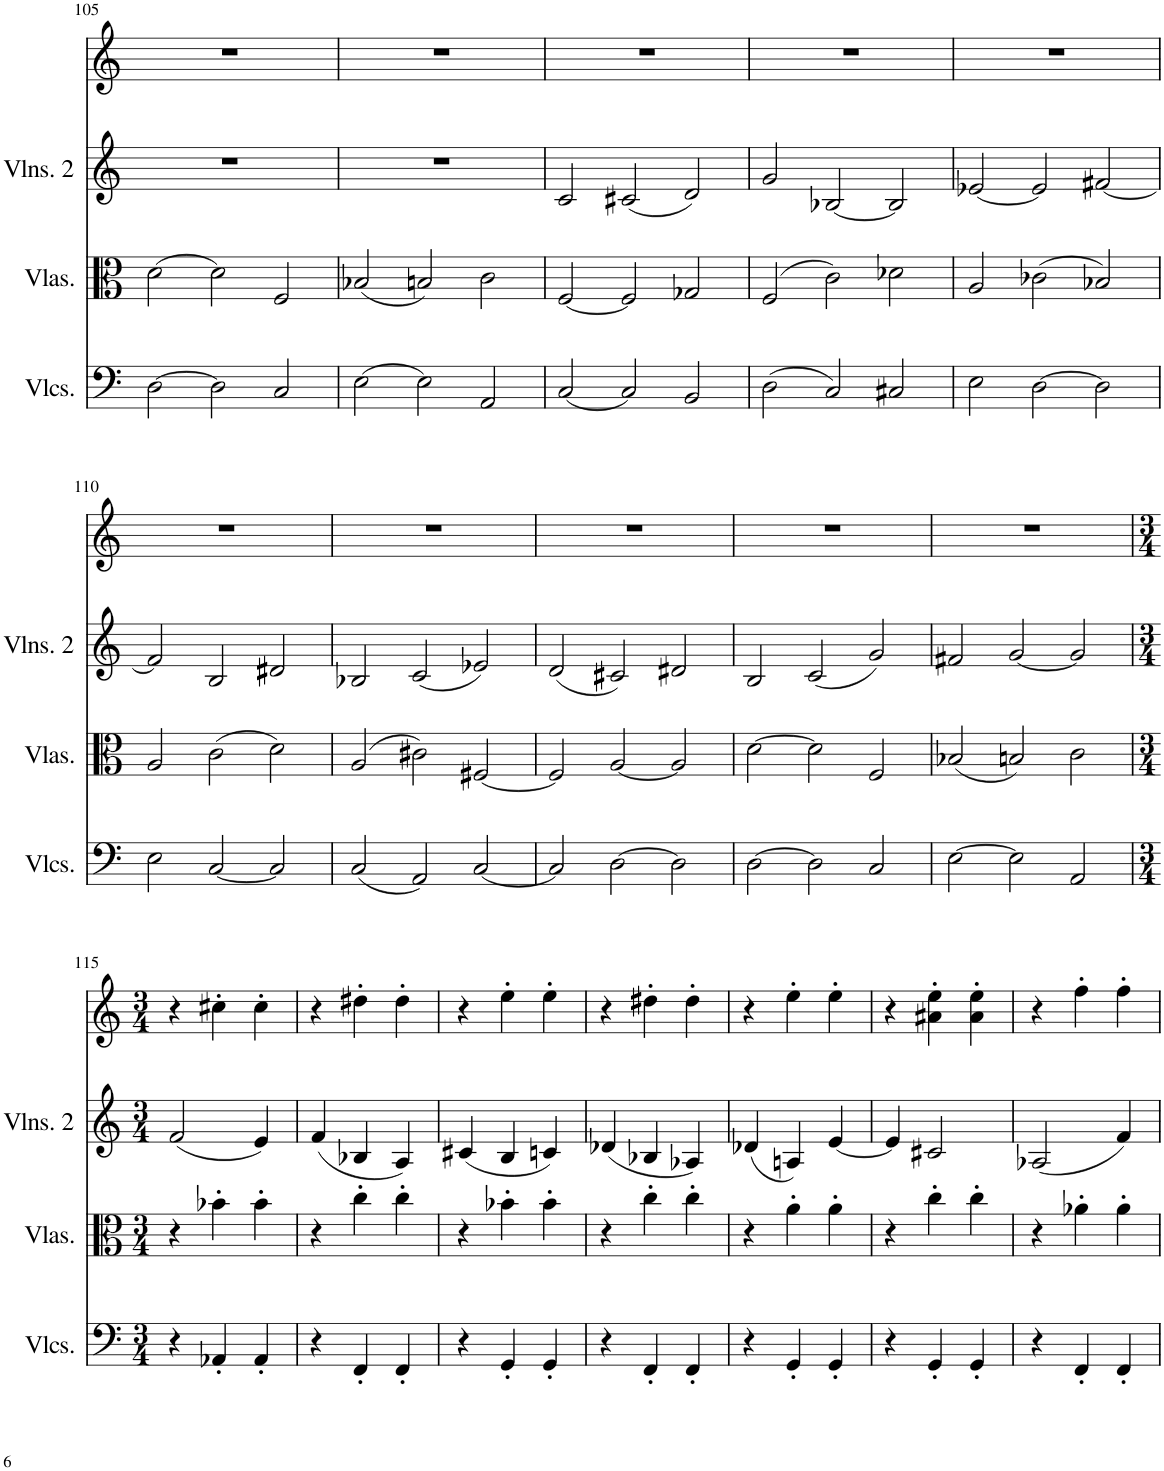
**kern	**kern	**kern	**kern
*part4	*part3	*part2	*part1
*staff4	*staff3	*staff2	*staff1
*I"Violoncellos	*I"Violas	*I"Violins 2	*I"Violins 1
*I'Vlcs.	*I'Vlas.	*I'Vlns. 2	*
!!LO:PB:g=z
*clefF4	*clefC3	*clefG2	*clefG2
*k[]	*k[]	*k[]	*k[]
*M3/2	*M3/2	*M3/2	*M3/2
=105	=105	=105	=105
[2D\	[2d\	1.r	1.r
2D\]	2d\]	.	.
2C/	2F/	.	.
=106	=106	=106	=106
[2E\	(2B-X/	1.r	1.r
2E\]	2Bn/)	.	.
2AA/	2c\	.	.
=107	=107	=107	=107
[2C/	[2F/	2c/	1.r
2C/]	2F/]	(2c#X/	.
2BB/	2G-X/	2d/)	.
=108	=108	=108	=108
(2D\	(2F/	2g/	1.r
2C/)	2c\)	[2B-X/	.
2C#X/	2d-X\	2B-/]	.
=109	=109	=109	=109
2E\	2A/	[2e-X/	1.r
[2D\	(2c-X\	2e-/]	.
2D\]	2B-X/)	[2f#X/	.
!!LO:LB:g=z
=110	=110	=110	=110
2E\	2A/	2f#/]	1.r
[2C/	(2c\	2B/	.
2C/]	2d\)	2d#X/	.
=111	=111	=111	=111
(2C/	(2A/	2B-X/	1.r
2AA/)	2c#X\)	(2c/	.
[2C/	[2F#X/	2e-X/)	.
=112	=112	=112	=112
2C/]	2F#/]	(2d/	1.r
[2D\	[2A/	2c#X/)	.
2D\]	2A/]	2d#X/	.
=113	=113	=113	=113
[2D\	[2d\	2B/	1.r
2D\]	2d\]	(2c/	.
2C/	2F/	2g/)	.
=114	=114	=114	=114
[2E\	(2B-X/	2f#X/	1.r
2E\]	2Bn/)	[2g/	.
2AA/	2c\	2g/]	.
!!LO:LB:g=z
=115	=115	=115	=115
*M3/4	*M3/4	*M3/4	*M3/4
4r	4r	(2f/	4r
4AA-X'/	4b-X'\	.	4cc#X'\
4AA-'/	4b-'\	4e/)	4cc#'\
=116	=116	=116	=116
4r	4r	(4f/	4r
4FF'/	4cc'\	4B-X/	4dd#X'\
4FF'/	4cc'\	4A/)	4dd#'\
=117	=117	=117	=117
4r	4r	(4c#X/	4r
4GG'/	4b-X'\	4B/	4ee'\
4GG'/	4b-'\	4cn/)	4ee'\
=118	=118	=118	=118
4r	4r	(4d-X/	4r
4FF'/	4cc'\	4B-X/	4dd#X'\
4FF'/	4cc'\	4A-X/)	4dd#'\
=119	=119	=119	=119
4r	4r	(4d-X/	4r
4GG'/	4a'\	4An/)	4ee'\
4GG'/	4a'\	[4e/	4ee'\
=120	=120	=120	=120
4r	4r	4e/]	4r
4GG'/	4cc'\	2c#X/	4a#X\' 4ee\'
4GG'/	4cc'\	.	4a#\' 4ee\'
=121	=121	=121	=121
4r	4r	(2A-X/	4r
4FF'/	4a-X'\	.	4ff'\
4FF'/	4a-'\	4f/)	4ff'\
=	=	=	=
*-	*-	*-	*-
